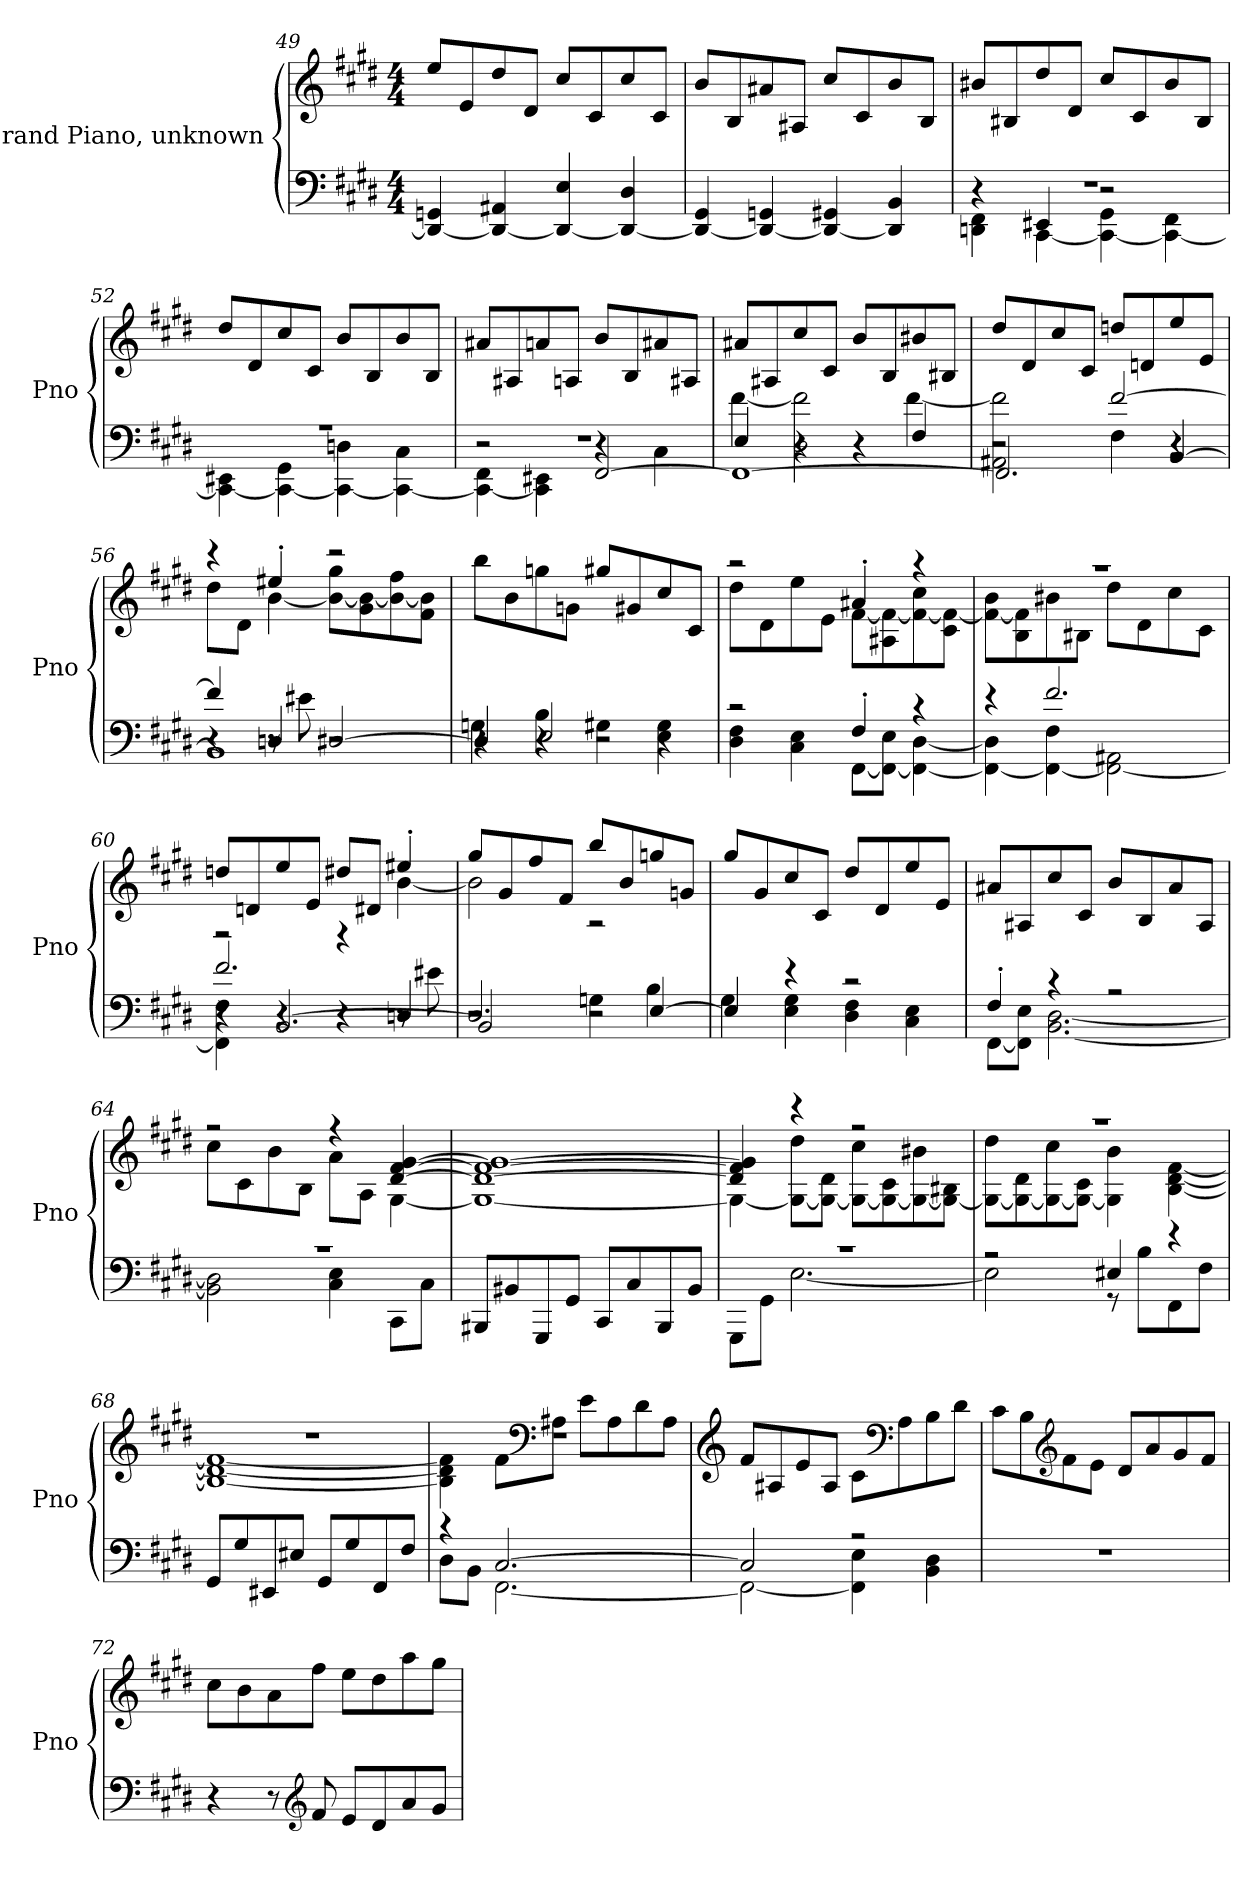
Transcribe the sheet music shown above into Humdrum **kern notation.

**kern	**kern
*part1	*part1
*staff2	*staff1
*I"Grand Piano, unknown	*
*I'Pno	*
*clefF4	*clefG2
*k[f#c#g#d#]	*k[f#c#g#d#]
*M4/4	*M4/4
=49	=49
4DD#/_ 4GGn/	8ee/L
.	8e/
4DD#/_ 4AA#X/	8dd#/
.	8d#/J
4DD#/_ 4E/	8cc#/L
.	8c#/
4DD#/_ 4D#/	8cc#/
.	8c#/J
!!LO:LB:g=z
=50	=50
4DD#/_ 4GG#/	8b/L
.	8B/
4DD#/_ 4GGn/	8a#X/
.	8A#X/J
4DD#/_ 4GG#X/	8cc#/L
.	8c#/
4DD#/] 4BB/	8b/
.	8B/J
=51	=51
*^	*
*	*^	*
1r	4DDn\ 4FF#\	4r	8b#X/L
.	.	.	8B#X/
.	[4CC#\	4EE#X/	8dd#/
.	.	.	8d#/J
.	4CC#\_ 4GG#\	2r	8cc#/L
.	.	.	8c#/
.	4CC#\_ 4FF#\	.	8b#/
.	.	.	8B#/J
*	*v	*v	*
=52	=52	=52
1r	4CC#\_ 4EE#X\	8dd#/L
.	.	8d#/
.	4CC#\_ 4GG#\	8cc#/
.	.	8c#/J
.	4CC#\_ 4Dn\	8b/L
.	.	8B/
.	4CC#\_ 4C#\	8b/
.	.	8B/J
=53	=53	=53
*	*^	*
1r	4CC#\_ 4FF#\	2r	8a#X/L
.	.	.	8A#X/
.	4CC#\] 4EE#X\	.	8an/
.	.	.	8An/J
.	4r	[2FF#/	8b/L
.	.	.	8B/
.	4C#\	.	8a#X/
.	.	.	8A#X/J
!!LO:PB:g=z
=54	=54	=54	=54
4E/	[4f#\	1FF#_	8a#X/L
.	.	.	8A#X/
4r	2D#\ 2f#\]	.	8cc#/
.	.	.	8c#/J
4r	.	.	8b/L
.	.	.	8B/
4F#/	[4f#\	.	8b#X/
.	.	.	8B#X/J
=55	=55	=55	=55
2r	2AA#X\ 2f#\]	2.FF#/]	8dd#/L
.	.	.	8d#/
.	.	.	8cc#/
.	.	.	8c#/J
[2f#/	4F#\	.	8ddn/L
.	.	.	8dn/
.	4r	[4BB/	8ee/
.	.	.	8e/J
=56	=56	=56	=56
*	*	*	*^
4f#/]	4r	1BB]	4r	8dd#\L
.	.	.	.	8d#\J
4Dn/	8r	.	4ee#X'/	[4b\
.	8e#X\	.	.	.
[2D#X/	2r	.	2r	8b\_ 8gg#\L
.	.	.	.	8g#\ 8b\_
.	.	.	.	8b\_ 8ff#\
.	.	.	.	8f#\ 8b\]J
*	*	*	*v	*v
!!LO:LB:g=z
=57	=57	=57	=57
4D#/]	4Gn\	4r	8bb\L
.	.	.	8b\
4r	4B\	2E/	8ggn\
.	.	.	8gn\J
2r	4G#X\	.	8gg#X/L
.	.	.	8g#X/
.	4E\ 4G#\	4r	8cc#/
.	.	.	8c#/J
*	*v	*v	*
=58	=58	=58
*	*	*^
2r	4D#\ 4F#\	2r	8dd#\L
.	.	.	8d#\
.	4C#\ 4E\	.	8ee\
.	.	.	8e\J
4F#'/	[8FF#\L	4a#X'/	[8f#\L
.	8FF#\_ 8E\J	.	8A#X\ 8f#\_
4r	4FF#\_ [4D#\	4r	8f#\_ 8cc#\
.	.	.	8c#\ 8f#\_J
=59	=59	=59	=59
4r	4FF#\_ 4D#\]	1r	8f#\_ 8b\L
.	.	.	8B\ 8f#\]
2.f#/	4FF#\_ 4F#\	.	8b#X\
.	.	.	8B#X\J
.	2FF#\_ 2AA#X\	.	8dd#\L
.	.	.	8d#\
.	.	.	8cc#\
.	.	.	8c#\J
!!LO:LB:g=z	!!
=60	=60	=60	=60
*	*^	*	*
2.f#/	4FF#\] 4F#\	4r	8ddn/L	2r
.	.	.	8dn/	.
.	4r	[2.BB/	8ee/	.
.	.	.	8e/J	.
.	4r	.	8dd#X/L	4r
.	.	.	8d#X/J	.
4Dn/	8r	.	4ee#X'/	[4b\
.	8e#X\	.	.	.
=61	=61	=61	=61	=61
2.D#/	2r	2BB/]	8gg#/L	2b\]
.	.	.	8g#/	.
.	.	.	8ff#/	.
.	.	.	8f#/J	.
.	4Gn\	2r	8bb/L	2r
.	.	.	8b/	.
[4E/	4B\	.	8ggn/	.
.	.	.	8gn/J	.
*	*v	*v	*	*
*	*	*v	*v
=62	=62	=62
4E/]	4G#\	8gg#/L
.	.	8g#/
4r	4E\ 4G#\	8cc#/
.	.	8c#/J
2r	4D#\ 4F#\	8dd#/L
.	.	8d#/
.	4C#\ 4E\	8ee/
.	.	8e/J
=63	=63	=63
4F#'/	[8FF#\L	8a#X/L
.	8FF#\] 8E\J	8A#X/
4r	[2.BB\ [2.D#\	8cc#/
.	.	8c#/J
2r	.	8b/L
.	.	8B/
.	.	8a#/
.	.	8A#/J
!!LO:LB:g=z
=64	=64	=64
*	*	*^
1r	2BB\] 2D#\]	2r	8cc#\L
.	.	.	8c#\
.	.	.	8b\
.	.	.	8B\J
.	4C#\ 4E\	4r	8a\L
.	.	.	8A\J
.	8CC#\L	[4d#/ [4f#/ [4g#/	[4G#\
.	8C#\J	.	.
*v	*v	*	*
=65	=65	=65
8BBB#X/L	1d#_ 1f#_ 1g#_	1G#_
8BB#X/	.	.
8GGG#/	.	.
8GG#/J	.	.
8CC#/L	.	.
8C#/	.	.
8BBB#/	.	.
8BB#/J	.	.
=66	=66	=66
*^	*	*
1r	8GGG#\L	4d#/] 4f#/] 4g#/]	4G#\_
.	8GG#\J	.	.
.	[2.E\	4r	8G#\_ 8dd#\L
.	.	.	8G#\_ 8d#\J
.	.	2r	8G#\_ 8cc#\L
.	.	.	8G#\_ 8c#\
.	.	.	8G#\_ 8b#X\
.	.	.	8G#\_ 8B#X\J
=67	=67	=67	=67
2r	2E\]	1r	8G#\_ 8dd#\L
.	.	.	8G#\_ 8d#\
.	.	.	8G#\_ 8cc#\
.	.	.	8G#\_ 8c#\J
4E#X/	8r	.	4G#\] 4b\
.	8B\L	.	.
4r	8FF#\	.	[4B\ [4d#\ [4f#\
.	8F#\J	.	.
*v	*v	*	*
!!LO:LB:g=z	!!
=68	=68	=68
8GG#/L	1r	1B_ 1d#_ 1f#_
8G#/	.	.
8EE#X/	.	.
8E#X/J	.	.
8GG#/L	.	.
8G#/	.	.
8FF#/	.	.
8F#/J	.	.
=69	=69	=69
*^	*	*
4r	8D#\L	1r	4B\] 4d#\] 4f#\]
.	8BB\J	.	.
[2.C#/	[2.FF#\	.	8f#\L
*	*	*clefF4	*
.	.	.	8A#X\J
.	.	.	8e\L
.	.	.	8A#\
.	.	.	8d#\
.	.	.	8A#\J
*	*	*v	*v
=70	=70	=70
*	*	*clefG2
2C#/]	2FF#\_	8f#/L
.	.	8A#X/
.	.	8e/
.	.	8A#/J
2r	4FF#\] 4E\	8c#\L
*	*	*clefF4
.	.	8A#\
.	4BB\ 4D#\	8B\
.	.	8d#\J
*v	*v	*
=71	=71
1r	8c#\L
.	8B\
*	*clefG2
.	8f#\
.	8e\J
.	8d#/L
.	8a/
.	8g#/
.	8f#/J
!!LO:LB:g=z
=72	=72
4r	8cc#\L
.	8b\
8r	8a\
*clefG2	*
8f#/	8ff#\J
8e/L	8ee\L
8d#/	8dd#\
8a/	8aa\
8g#/J	8gg#\J
=	=
*-	*-
